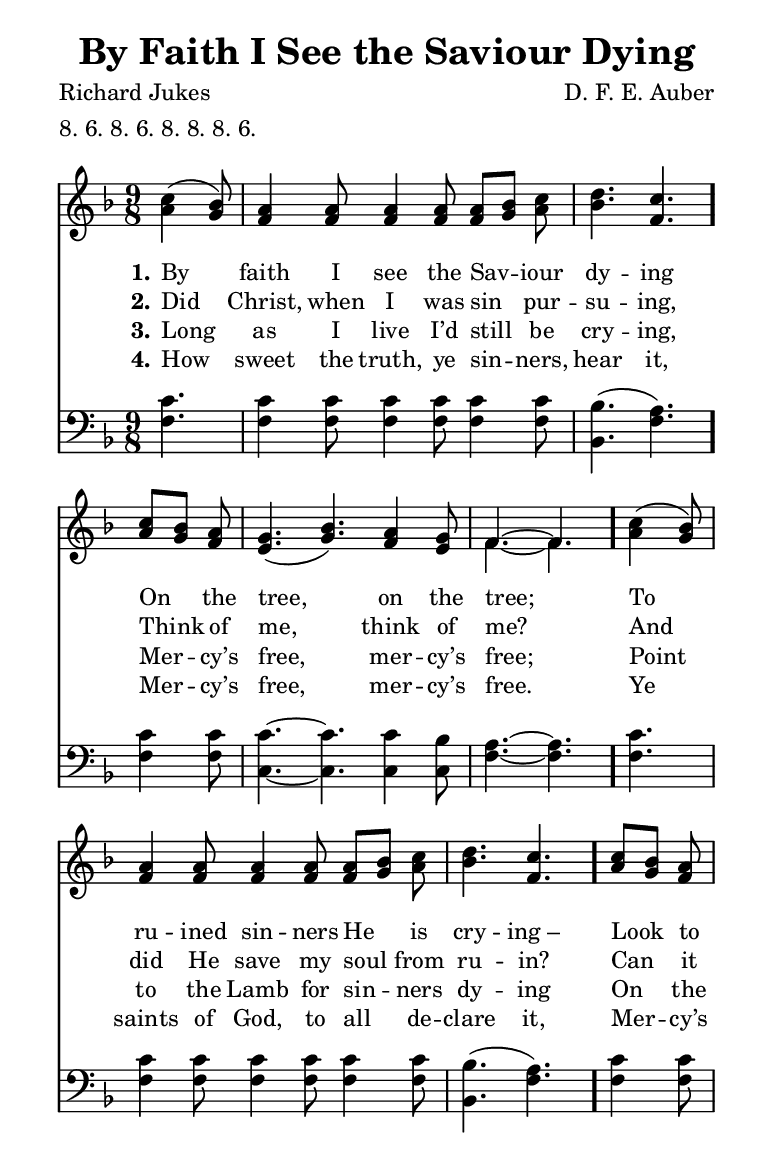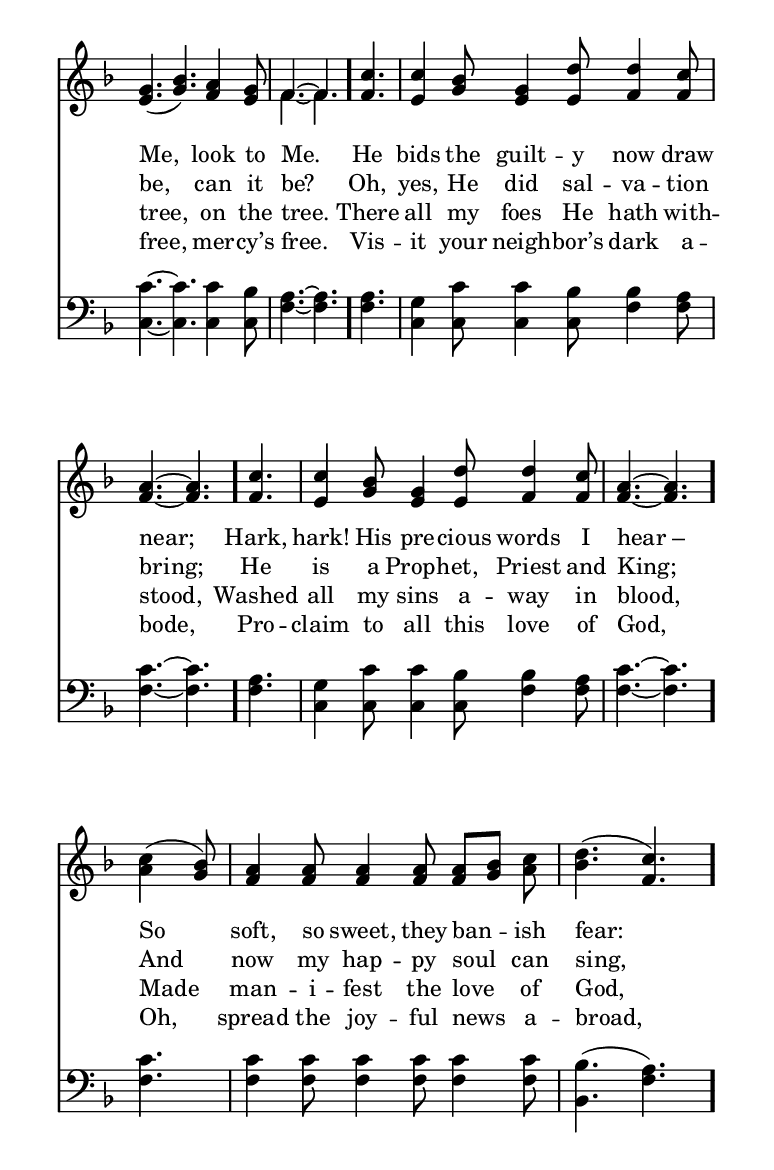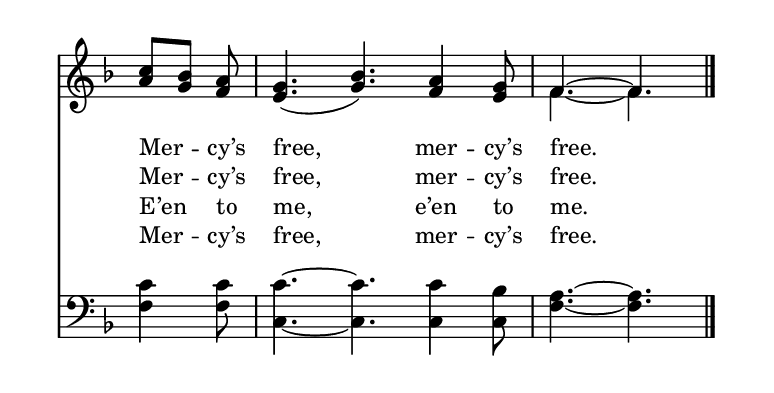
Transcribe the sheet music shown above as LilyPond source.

\include "common/global.ily"
\paper {
  \include "common/paper.ily"
}

\header{
  %gospel
  hymnnumber = "5"
  title = "By Faith I See the Saviour Dying"
  tunename = "Mercy’s Free"
  meter = "8. 6. 8. 6. 8. 8. 8. 6."
  poet = "Richard Jukes"
  composer = "D. F. E. Auber"
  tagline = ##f
}

global = {
  \include "common/overrides.ily"
  \autoBeamOff
  \override Staff.TimeSignature.style = #'numbered \time 9/8
  \once \override Score.MetronomeMark.transparent = ##t
  \tempo 4 = 80
  \key f \major
  \partial 4.
}

patternOne   = { c4( c8) | c4 c8 c4 c8 c8[ c8] c8 | c4. c4. c8[ c8] c8 | c4.( c4.) c4 c8 | c4. ~ c4. }
patternTwo   = { c4. | c4 c8 c4 c8 c4 c8 | c4. ~ c4. c4. | c4 c8 c4 c8 c4 c8 | c4. ~ c4. } % original has unexplained slur
patternThree = { c4. | c4 c8 c4 c8 c4 c8 | c4.( c4.) c4 c8 | c4. ~ c4. c4 c8 | c4. ~ c4. }
patternFour  = { c4( c8) | c4 c8 c4 c8 c8[ c8] c8 | c4.( c4.) c8[ c8] c8 | c4.( c4.) c4 c8 | c4. ~ c4. }
patternFive  = { c4. | c4 c8 c4 c8 c4 c8 | c4.( c4.) c4 c8 | c4. ~ c4. c4 c8 | c4. ~ c4. }

notesSoprano = {
\global
\relative c' {

    \changePitch \patternOne  { c' bes | a a a a a bes c | d c c bes a | g bes a g | f f } \eogbreak
    \changePitch \patternOne  { c' bes | a a a a a bes c | d c c bes a | g bes a g | f f } \eogbreak
    \changePitch \patternTwo  { c' | c bes g d' d c | a a c | c bes g d' d c | a a } \eogbreak
    \changePitch \patternFour { c bes | a a a a a bes c | d c c bes a | g bes a g | f f } \eogbreak

    \bar "|."

}
}

notesAlto = {
\global
\relative e' {

    \changePitch \patternOne  { a g | f f f f f g a | bes f a g f | e g f e | f f }
    \changePitch \patternOne  { a g | f f f f f g a | bes f a g f | e g f e | f f }
    \changePitch \patternTwo  { f | e g e e f f | f f f | e g e e f f | f f }
    \changePitch \patternFour { a g | f f f f f g a | bes f a g f | e g f e | f f }

}
}

notesTenor = {
\global
\relative a {

    \changePitch \patternThree { c | c c c c c c | bes a c c | c c c bes | a a }
    \changePitch \patternThree { c | c c c c c c | bes a c c | c c c bes | a a }
    \changePitch \patternTwo   { a | g c c bes bes a | c c a | g c c bes bes a | c c }
    \changePitch \patternFive  { c | c c c c c c | bes a c c | c c c bes | a a }

}
}

notesBass = {
\global
\relative a {

    \changePitch \patternThree { f | f f f f f f | bes, f' f f | c c c c | f f }
    \changePitch \patternThree { f | f f f f f f | bes, f' f f | c c c c | f f }
    \changePitch \patternTwo   { f | c c c c f f | f f | f c c c c f f | f f }
    \changePitch \patternFive  { f | f f f f f f | bes, f' f f | c c c c | f f }

}
}

wordsA = \lyricmode {
\set stanza = "1."

    By faith I see the Sav -- iour dy -- ing \bar "."
    On the tree, on the tree; \bar "."
    To ru -- ined sin -- ners He is cry -- ing_– \bar "."
    Look to Me, look to Me. \bar "."
    He bids the guilt -- y now draw near; \bar "."
    Hark, hark! His pre -- cious words I hear_– \bar "."
    So soft, so sweet, they ban -- ish fear: \bar "."
    Mer -- cy’s free, mer -- cy’s free. \bar "."

}

wordsB = \lyricmode {
\set stanza = "2."

    Did Christ, when I was sin pur -- su -- ing,
    Think of me, think of me?
    And did He save my soul from ru -- in?
    Can it be, can it be?
    Oh, yes, He did sal -- va -- tion bring;
    He is a Proph -- et, Priest and King;
    And now my hap -- py soul can sing,
    Mer -- cy’s free, mer -- cy’s free.

}

wordsC = \lyricmode {
\set stanza = "3."

    Long as I live I’d still be cry -- ing,
    Mer -- cy’s free, mer -- cy’s free;
    Point to the Lamb for sin -- ners dy -- ing
    On the tree, on the tree.
    There all my foes He hath with -- stood,
    Washed all my sins a -- way in blood,
    Made man -- i -- fest the love of God,
    E’en to me, e’en to me.

}

wordsD = \lyricmode {
\set stanza = "4."

    How sweet the truth, ye sin -- ners, hear it,
    Mer -- cy’s free, mer -- cy’s free.
    Ye saints of God, to all de -- clare it,
    Mer -- cy’s free, mer -- cy’s free.
    Vis -- it your neigh -- bor’s dark a -- bode,
    Pro -- claim to all this love of God,
    Oh, spread the joy -- ful news a -- broad,
    Mer -- cy’s free, mer -- cy’s free.

}


\score {
  \context ChoirStaff <<
    \context Staff = upper <<
      \set Staff.autoBeaming = ##f
      \set ChoirStaff.systemStartDelimiter = #'SystemStartBar
      \set ChoirStaff.printPartCombineTexts = ##f
      \partcombine #'(2 . 11) \notesSoprano \notesAlto
      \context NullVoice = sopranos { \voiceOne << \notesSoprano >> }
      \context Lyrics = one   \lyricsto sopranos \wordsA
      \context Lyrics = two   \lyricsto sopranos \wordsB
      \context Lyrics = three \lyricsto sopranos \wordsC
      \context Lyrics = four  \lyricsto sopranos \wordsD
    >>
    \context Staff = men <<
      \set Staff.autoBeaming = ##f
      \clef bass
      \set ChoirStaff.printPartCombineTexts = ##f
      \partcombine #'(2 . 11) \notesTenor \notesBass
    >>
  >>
  \layout {
    \include "common/layout.ily"
  }
  #(cond ((ly:get-option 'eog-midi-permitted) #{ \midi{
    \include "common/midi.ily"
  } #}))
}

\version "2.19.49"  % necessary for upgrading to future LilyPond versions.

